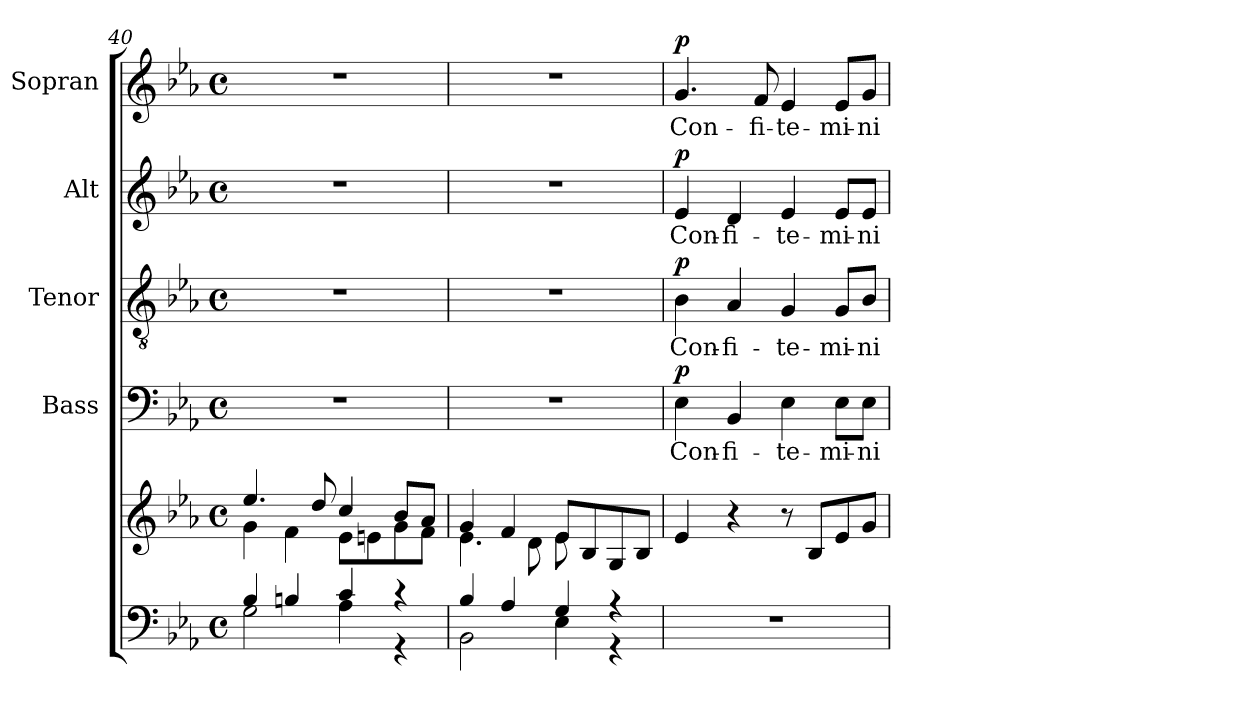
**kern	**kern	**kern	**text	**dynam	**kern	**text	**dynam	**kern	**text	**dynam	**kern	**text	**dynam
*part5	*part5	*part4	*part4	*part4	*part3	*part3	*part3	*part2	*part2	*part2	*part1	*part1	*part1
*staff6	*staff5	*staff4	*staff4	*staff4	*staff3	*staff3	*staff3	*staff2	*staff2	*staff2	*staff1	*staff1	*staff1
*	*	*I"Bass	*	*	*I"Tenor	*	*	*I"Alt	*	*	*I"Sopran	*	*
*	*	*I'B.	*	*	*I'T.	*	*	*I'A.	*	*	*I'S.	*	*
*clefF4	*clefG2	*clefF4	*	*	*clefGv2	*	*	*clefG2	*	*	*clefG2	*	*
*k[b-e-a-]	*k[b-e-a-]	*k[b-e-a-]	*	*	*k[b-e-a-]	*	*	*k[b-e-a-]	*	*	*k[b-e-a-]	*	*
*E-:	*E-:	*E-:	*	*	*E-:	*	*	*E-:	*	*	*E-:	*	*
*M4/4	*M4/4	*M4/4	*	*	*M4/4	*	*	*M4/4	*	*	*M4/4	*	*
*met(c)	*met(c)	*met(c)	*	*	*met(c)	*	*	*met(c)	*	*	*met(c)	*	*
=40	=40	=40	=40	=40	=40	=40	=40	=40	=40	=40	=40	=40	=40
*^	*^	*	*	*	*	*	*	*	*	*	*	*	*
4B-/	2G\	4.ee-/	4g\	1r	.	.	1r	.	.	1r	.	.	1r	.	.
4Bn/	.	.	4f\	.	.	.	.	.	.	.	.	.	.	.	.
.	.	8dd/	.	.	.	.	.	.	.	.	.	.	.	.	.
4c/	4A-\	4cc/	8e-\L	.	.	.	.	.	.	.	.	.	.	.	.
.	.	.	8en\	.	.	.	.	.	.	.	.	.	.	.	.
4r	4r	8b-/L	8g\	.	.	.	.	.	.	.	.	.	.	.	.
.	.	8a-/J	8f\J	.	.	.	.	.	.	.	.	.	.	.	.
=41	=41	=41	=41	=41	=41	=41	=41	=41	=41	=41	=41	=41	=41	=41	=41
4B-/	2BB-\	4g/	4.e-\	1r	.	.	1r	.	.	1r	.	.	1r	.	.
4A-/	.	4f/	.	.	.	.	.	.	.	.	.	.	.	.	.
.	.	.	8d\	.	.	.	.	.	.	.	.	.	.	.	.
4G/	4E-\	8e-/L	8e-\	.	.	.	.	.	.	.	.	.	.	.	.
.	.	8B-/	4.ryy	.	.	.	.	.	.	.	.	.	.	.	.
4r	4r	8G/	.	.	.	.	.	.	.	.	.	.	.	.	.
.	.	8B-/J	.	.	.	.	.	.	.	.	.	.	.	.	.
*v	*v	*	*	*	*	*	*	*	*	*	*	*	*	*	*
*	*v	*v	*	*	*	*	*	*	*	*	*	*	*	*
=42	=42	=42	=42	=42	=42	=42	=42	=42	=42	=42	=42	=42	=42
!	!	!	!LO:LY:b	!LO:DY:a	!	!LO:LY:b	!LO:DY:a	!	!LO:LY:b	!LO:DY:a	!	!LO:LY:b	!LO:DY:a
1r	4e-/	4E-\	Con-	p	4B-\	Con-	p	4e-/	Con-	p	4.g/	Con-	p
!	!	!	!LO:LY:b	!	!	!LO:LY:b	!	!	!LO:LY:b	!	!	!	!
.	4r	4BB-/	-fi-	.	4A-/	-fi-	.	4d/	-fi-	.	.	.	.
!	!	!	!	!	!	!	!	!	!	!	!	!LO:LY:b	!
.	.	.	.	.	.	.	.	.	.	.	8f/	-fi-	.
!	!	!	!LO:LY:b	!	!	!LO:LY:b	!	!	!LO:LY:b	!	!	!LO:LY:b	!
.	8r	4E-\	-te-	.	4G/	-te-	.	4e-/	-te-	.	4e-/	-te-	.
.	8B-/L	.	.	.	.	.	.	.	.	.	.	.	.
!	!	!	!LO:LY:b	!	!	!LO:LY:b	!	!	!LO:LY:b	!	!	!LO:LY:b	!
.	8e-/	8E-\L	-mi-	.	8G/L	-mi-	.	8e-/L	-mi-	.	8e-/L	-mi-	.
!	!	!	!LO:LY:b	!	!	!LO:LY:b	!	!	!LO:LY:b	!	!	!LO:LY:b	!
.	8g/J	8E-\J	-ni	.	8B-/J	-ni	.	8e-/J	-ni	.	8g/J	-ni	.
=	=	=	=	=	=	=	=	=	=	=	=	=	=
*-	*-	*-	*-	*-	*-	*-	*-	*-	*-	*-	*-	*-	*-
